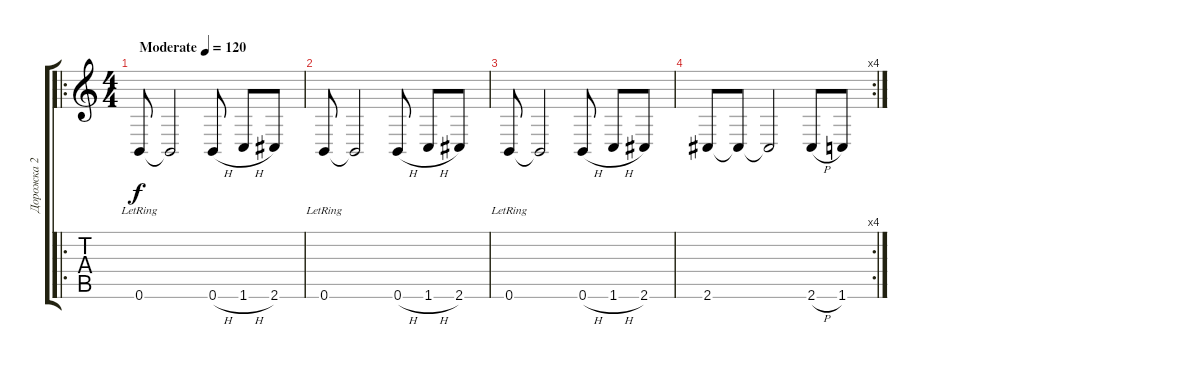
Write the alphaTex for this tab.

\track ("Дорожка 2" "Дорожка 2") {instrument acousticguitarsteel}
\staff {score tabs}
\tuning (B3 Gb3 D3 A2 E2 B1) {hide}
\ro
\ts (4 4)
\tempo (120 "Moderate")
\clef g2
\ks c
0.6{lr}.8{dy f instrument acousticguitarsteel} 0.6{t}.2 0.6{h}.8 1.6{h}.8 2.6.8 |
0.6{lr}.8 0.6{t}.2 0.6{h}.8 1.6{h}.8 2.6.8 |
0.6{lr}.8 0.6{t}.2 0.6{h}.8 1.6{h}.8 2.6.8 |
\rc 4
2.6.8 2.6{t}.8 2.6{t}.2 2.6{h}.8 1.6.8
